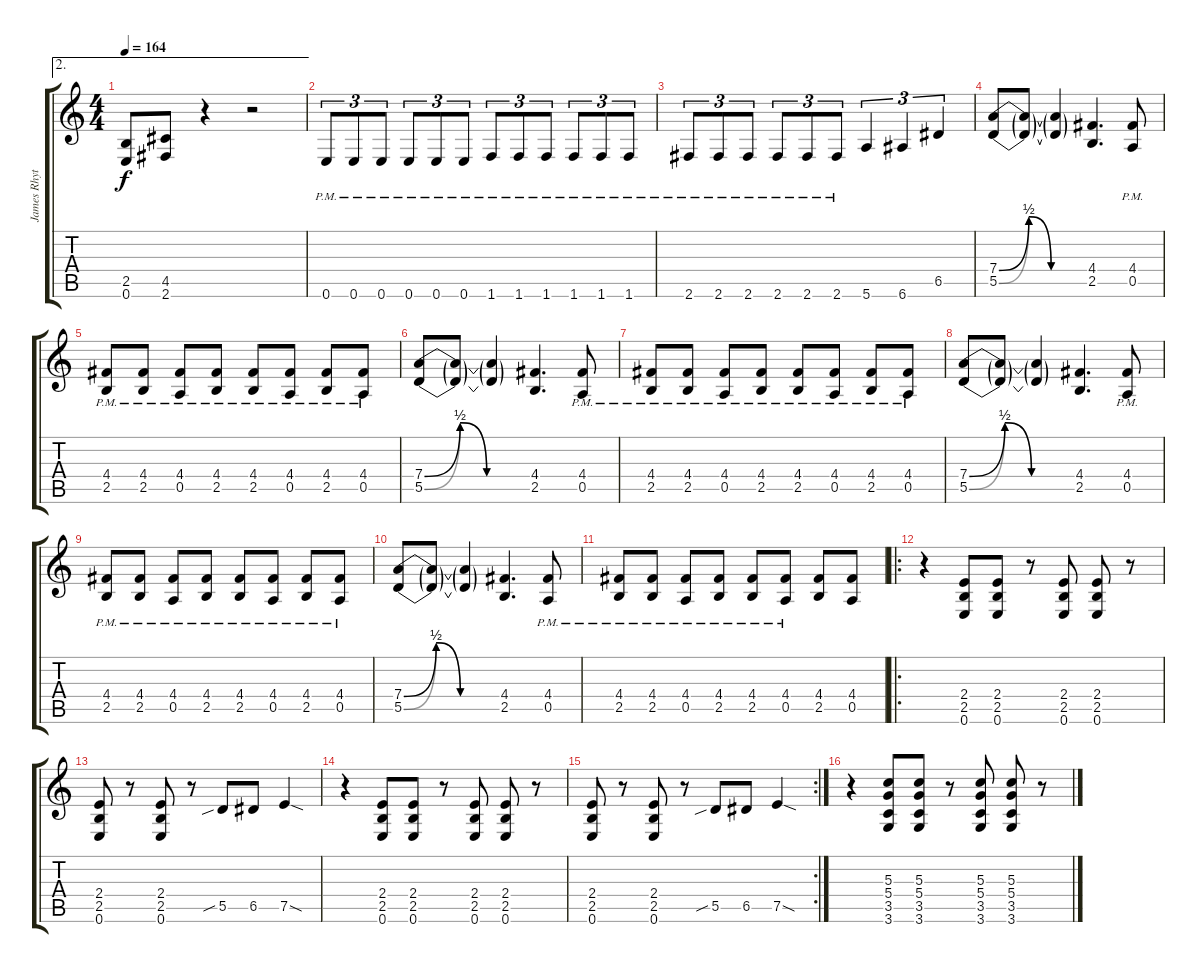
\track ("James Rhythm" "James Rhyt") {instrument distortionguitar}
\staff {score tabs}
\tuning (E4 B3 G3 D3 A2 E2) {hide}
\ae 2
\ts (4 4)
\tempo 164
\clef g2
\ks c
(2.5 0.6).8{dy f} (4.5 2.6).8 r.4 r.2 |
0.6{pm}.8{tu (3 2)} 0.6{pm}.8{tu (3 2)} 0.6{pm}.8{tu (3 2)} 0.6{pm}.8{tu (3 2)} 0.6{pm}.8{tu (3 2)} 0.6{pm}.8{tu (3 2)} 1.6{pm}.8{tu (3 2)} 1.6{pm}.8{tu (3 2)} 1.6{pm}.8{tu (3 2)} 1.6{pm}.8{tu (3 2)} 1.6{pm}.8{tu (3 2)} 1.6{pm}.8{tu (3 2)} |
2.6{pm}.8{tu (3 2)} 2.6{pm}.8{tu (3 2)} 2.6{pm}.8{tu (3 2)} 2.6{pm}.8{tu (3 2)} 2.6{pm}.8{tu (3 2)} 2.6{pm}.8{tu (3 2)} 5.6.4{tu (3 2)} 6.6.4{tu (3 2)} 6.5.4{tu (3 2)} |
(7.4{be (custom 0 0 20 2 35 0 60 0)} 5.5{be (custom 0 0 20 2 35 0 60 0)}).8 (7.4{t} 5.5{t}).8 (7.4{t} 5.5{t}).4 (4.4 2.5).4{d} (4.4{pm} 0.5{pm}).8 |
(4.4{pm} 2.5{pm}).8 (4.4{pm} 2.5{pm}).8 (4.4{pm} 0.5{pm}).8 (4.4{pm} 2.5{pm}).8 (4.4{pm} 2.5{pm}).8 (4.4{pm} 0.5{pm}).8 (4.4{pm} 2.5{pm}).8 (4.4{pm} 0.5{pm}).8 |
(7.4{be (custom 0 0 20 2 35 0 60 0)} 5.5{be (custom 0 0 20 2 35 0 60 0)}).8 (7.4{t} 5.5{t}).8 (7.4{t} 5.5{t}).4 (4.4 2.5).4{d} (4.4{pm} 0.5{pm}).8 |
(4.4{pm} 2.5{pm}).8 (4.4{pm} 2.5{pm}).8 (4.4{pm} 0.5{pm}).8 (4.4{pm} 2.5{pm}).8 (4.4{pm} 2.5{pm}).8 (4.4{pm} 0.5{pm}).8 (4.4{pm} 2.5{pm}).8 (4.4{pm} 0.5{pm}).8 |
(7.4{be (custom 0 0 20 2 35 0 60 0)} 5.5{be (custom 0 0 20 2 35 0 60 0)}).8 (7.4{t} 5.5{t}).8 (7.4{t} 5.5{t}).4 (4.4 2.5).4{d} (4.4{pm} 0.5{pm}).8 |
(4.4{pm} 2.5{pm}).8 (4.4{pm} 2.5{pm}).8 (4.4{pm} 0.5{pm}).8 (4.4{pm} 2.5{pm}).8 (4.4{pm} 2.5{pm}).8 (4.4{pm} 0.5{pm}).8 (4.4{pm} 2.5{pm}).8 (4.4{pm} 0.5{pm}).8 |
(7.4{be (custom 0 0 20 2 35 0 60 0)} 5.5{be (custom 0 0 20 2 35 0 60 0)}).8 (7.4{t} 5.5{t}).8 (7.4{t} 5.5{t}).4 (4.4 2.5).4{d} (4.4{pm} 0.5{pm}).8 |
(4.4{pm} 2.5{pm}).8 (4.4{pm} 2.5{pm}).8 (4.4{pm} 0.5{pm}).8 (4.4{pm} 2.5{pm}).8 (4.4{pm} 2.5{pm}).8 (4.4{pm} 0.5{pm}).8 (4.4 2.5).8 (4.4 0.5).8 |
\ro
r.4 (2.4 2.5 0.6).8 (2.4 2.5 0.6).8 r.8 (2.4 2.5 0.6).8 (2.4 2.5 0.6).8 r.8 |
(2.4 2.5 0.6).8 r.8 (2.4 2.5 0.6).8 r.8 5.5{sib}.8 6.5.8 7.5{sod}.4 |
r.4 (2.4 2.5 0.6).8 (2.4 2.5 0.6).8 r.8 (2.4 2.5 0.6).8 (2.4 2.5 0.6).8 r.8 |
\rc 2
(2.4 2.5 0.6).8 r.8 (2.4 2.5 0.6).8 r.8 5.5{sib}.8 6.5.8 7.5{sod}.4 |
r.4 (5.3 5.4 3.5 3.6).8 (5.3 5.4 3.5 3.6).8 r.8 (5.3 5.4 3.5 3.6).8 (5.3 5.4 3.5 3.6).8 r.8
